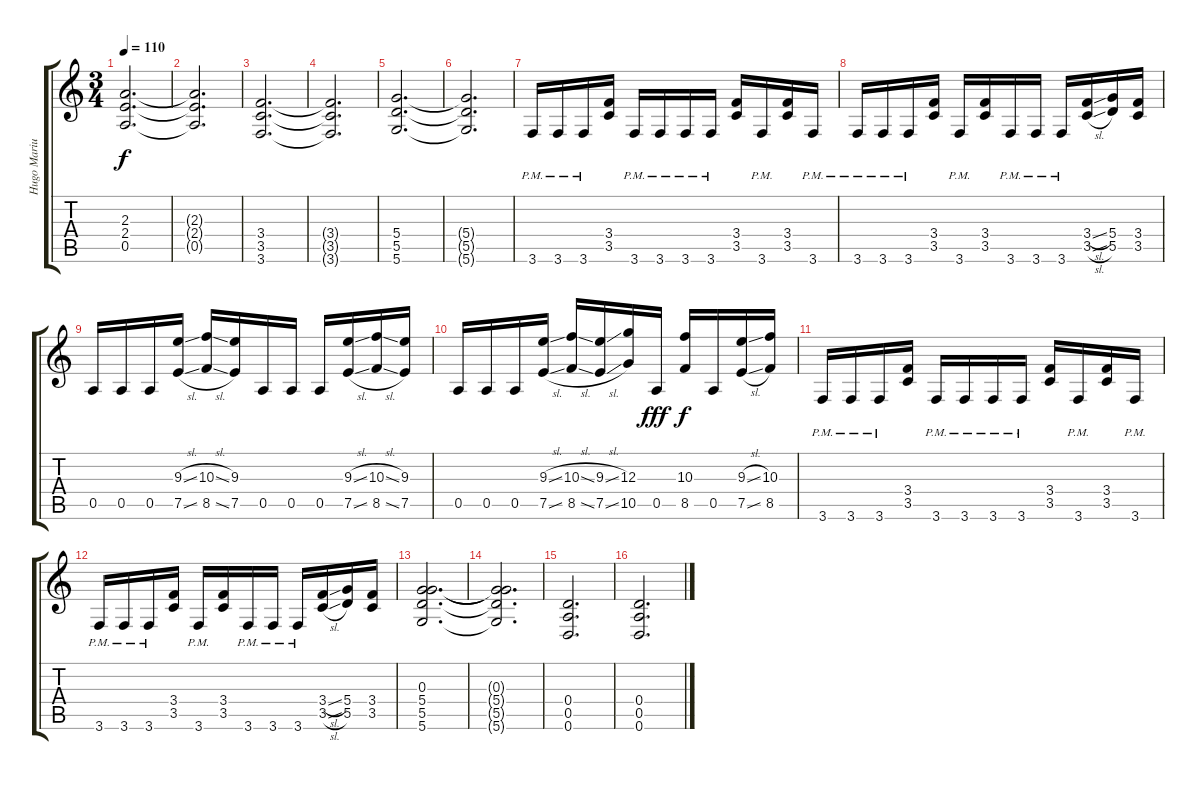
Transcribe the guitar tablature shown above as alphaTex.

\track ("Hugo Mariuti (Guitarra)" "Hugo Mariu") {instrument distortionguitar}
\staff {score tabs}
\tuning (E4 B3 G3 D3 A2 D2) {hide}
\ts (3 4)
\tempo 110
\clef g2
\ks c
(2.3 2.4 0.5).2{d dy f} |
(2.3{t} 2.4{t} 0.5{t}).2{d} |
(3.4 3.5 3.6).2{d} |
(3.4{t} 3.5{t} 3.6{t}).2{d} |
(5.4 5.5 5.6).2{d} |
(5.4{t} 5.5{t} 5.6{t}).2{d} |
3.6{pm}.16 3.6{pm}.16 3.6{pm}.16 (3.4 3.5).16 3.6{pm}.16 3.6{pm}.16 3.6{pm}.16 3.6{pm}.16 (3.4 3.5).16 3.6{pm}.16 (3.4 3.5).16 3.6{pm}.16 |
3.6{pm}.16 3.6{pm}.16 3.6{pm}.16 (3.4 3.5).16 3.6{pm}.16 (3.4 3.5).16 3.6{pm}.16 3.6{pm}.16 3.6{pm}.16 (3.4{sl} 3.5{sl}).16 (5.4 5.5).16 (3.4 3.5).16 |
0.5.16 0.5.16 0.5.16 (9.3{sl} 7.5{sl}).16 (10.3{sl} 8.5{sl}).16 (9.3 7.5).16 0.5.16 0.5.16 0.5.16 (9.3{sl} 7.5{sl}).16 (10.3{sl} 8.5{sl}).16 (9.3 7.5).16 |
0.5.16 0.5.16 0.5.16 (9.3{sl} 7.5{sl}).16 (10.3{sl} 8.5{sl}).16 (9.3{sl} 7.5{sl}).16 (12.3 10.5).16 0.5.16{dy fff} (10.3 8.5).16{dy f} 0.5.16 (9.3{sl} 7.5{sl}).16 (10.3 8.5).16 |
3.6{pm}.16 3.6{pm}.16 3.6{pm}.16 (3.4 3.5).16 3.6{pm}.16 3.6{pm}.16 3.6{pm}.16 3.6{pm}.16 (3.4 3.5).16 3.6{pm}.16 (3.4 3.5).16 3.6{pm}.16 |
3.6{pm}.16 3.6{pm}.16 3.6{pm}.16 (3.4 3.5).16 3.6{pm}.16 (3.4 3.5).16 3.6{pm}.16 3.6{pm}.16 3.6{pm}.16 (3.4{sl} 3.5{sl}).16 (5.4 5.5).16 (3.4 3.5).16 |
(0.3 5.4 5.5 5.6).2{d} |
(0.3{t} 5.4{t} 5.5{t} 5.6{t}).2{d} |
(0.4 0.5 0.6).2{d} |
(0.4 0.5 0.6).2{d}
